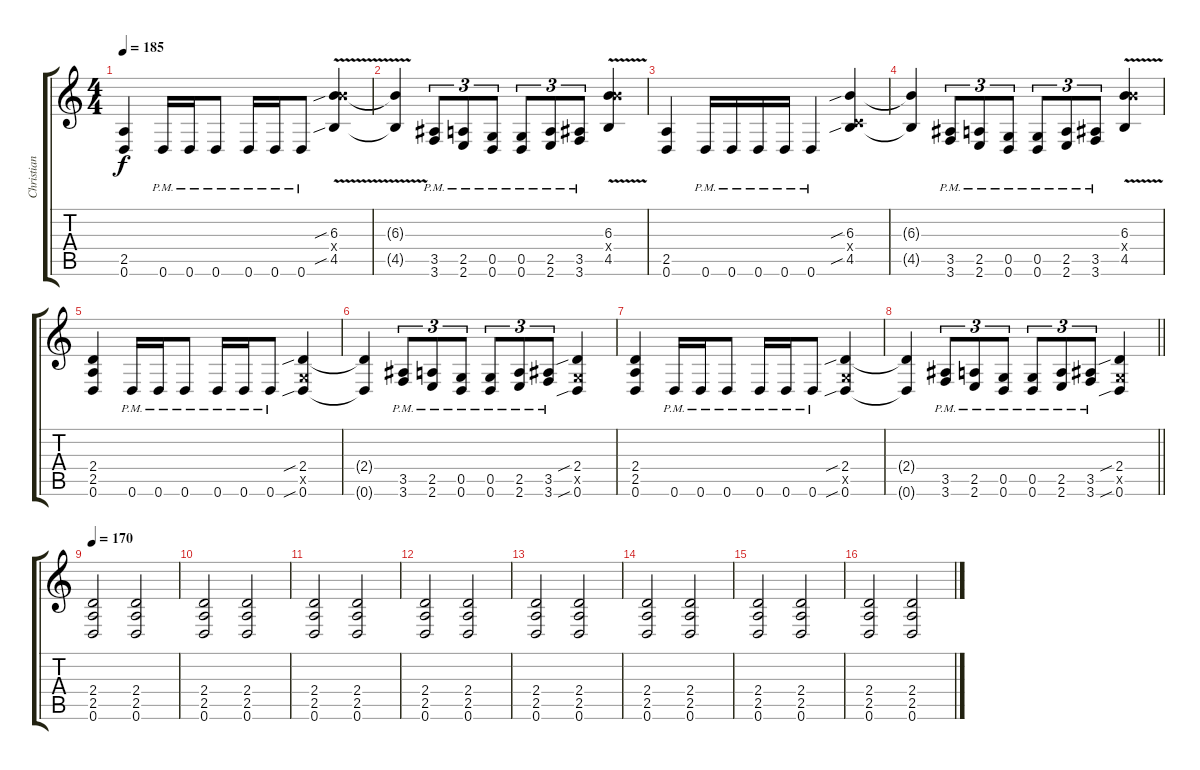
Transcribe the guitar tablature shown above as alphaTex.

\track ("Christian Andreu" "Christian ") {instrument distortionguitar}
\staff {score tabs}
\tuning (D4 A3 F3 C3 G2 D2) {hide}
\ts (4 4)
\tempo 185
\clef g2
\ks c
(2.5 0.6).4{dy f} 0.6{pm}.16 0.6{pm}.16 0.6{pm}.8 0.6{pm}.16 0.6{pm}.16 0.6{pm}.8 (6.3{v sib} 11.4{x} 4.5{v sib}).4 |
(6.3{t} 4.5{t}).4 (3.5{pm} 3.6{pm}).8{tu (3 2)} (2.5{pm} 2.6{pm}).8{tu (3 2)} (0.5{pm} 0.6{pm}).8{tu (3 2)} (0.5{pm} 0.6{pm}).8{tu (3 2)} (2.5{pm} 2.6{pm}).8{tu (3 2)} (3.5{pm} 3.6{pm}).8{tu (3 2)} (6.3{v} 11.4{x} 4.5{v}).4 |
(2.5 0.6).4 0.6{pm}.16 0.6{pm}.16 0.6{pm}.16 0.6{pm}.16 0.6{pm}.4 (6.3{sib} 0.4{x} 4.5{sib}).4 |
(6.3{t} 4.5{t}).4 (3.5{pm} 3.6{pm}).8{tu (3 2)} (2.5{pm} 2.6{pm}).8{tu (3 2)} (0.5{pm} 0.6{pm}).8{tu (3 2)} (0.5{pm} 0.6{pm}).8{tu (3 2)} (2.5{pm} 2.6{pm}).8{tu (3 2)} (3.5{pm} 3.6{pm}).8{tu (3 2)} (6.3{v} 11.4{x} 4.5{v}).4 |
(2.4 2.5 0.6).4 0.6{pm}.16 0.6{pm}.16 0.6{pm}.8 0.6{pm}.16 0.6{pm}.16 0.6{pm}.8 (2.4{sib} 0.5{x} 0.6{sib}).4 |
(2.4{t} 0.6{t}).4 (3.5{pm} 3.6{pm}).8{tu (3 2)} (2.5{pm} 2.6{pm}).8{tu (3 2)} (0.5{pm} 0.6{pm}).8{tu (3 2)} (0.5{pm} 0.6{pm}).8{tu (3 2)} (2.5{pm} 2.6{pm}).8{tu (3 2)} (3.5{pm} 3.6{pm}).8{tu (3 2)} (2.4{sib} 0.5{x} 0.6{sib}).4 |
(2.4 2.5 0.6).4 0.6{pm}.16 0.6{pm}.16 0.6{pm}.8 0.6{pm}.16 0.6{pm}.16 0.6{pm}.8 (2.4{sib} 0.5{x} 0.6{sib}).4 |
\barLineRight lightlight
(2.4{t} 0.6{t}).4 (3.5{pm} 3.6{pm}).8{tu (3 2)} (2.5{pm} 2.6{pm}).8{tu (3 2)} (0.5{pm} 0.6{pm}).8{tu (3 2)} (0.5{pm} 0.6{pm}).8{tu (3 2)} (2.5{pm} 2.6{pm}).8{tu (3 2)} (3.5{pm} 3.6{pm}).8{tu (3 2)} (2.4{sib} 0.5{x} 0.6{sib}).4 |
\tempo 170
(2.4 2.5 0.6).2 (2.4 2.5 0.6).2 |
(2.4 2.5 0.6).2 (2.4 2.5 0.6).2 |
(2.4 2.5 0.6).2 (2.4 2.5 0.6).2 |
(2.4 2.5 0.6).2 (2.4 2.5 0.6).2 |
(2.4 2.5 0.6).2 (2.4 2.5 0.6).2 |
(2.4 2.5 0.6).2 (2.4 2.5 0.6).2 |
(2.4 2.5 0.6).2 (2.4 2.5 0.6).2 |
(2.4 2.5 0.6).2 (2.4 2.5 0.6).2
